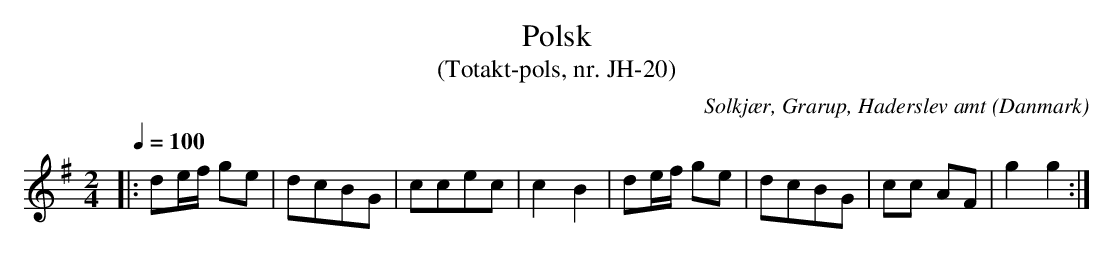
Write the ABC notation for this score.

X:1
T:Polsk
T:(Totakt-pols, nr. JH-20)
O:Solkjær, Grarup, Haderslev amt (Danmark)
M:2/4
L:1/8
Q:1/4=100
K:G
|: de/f/ ge | dcBG | ccec | c2 B2 | de/f/ ge | dcBG | cc AF | g2 g2 :|
